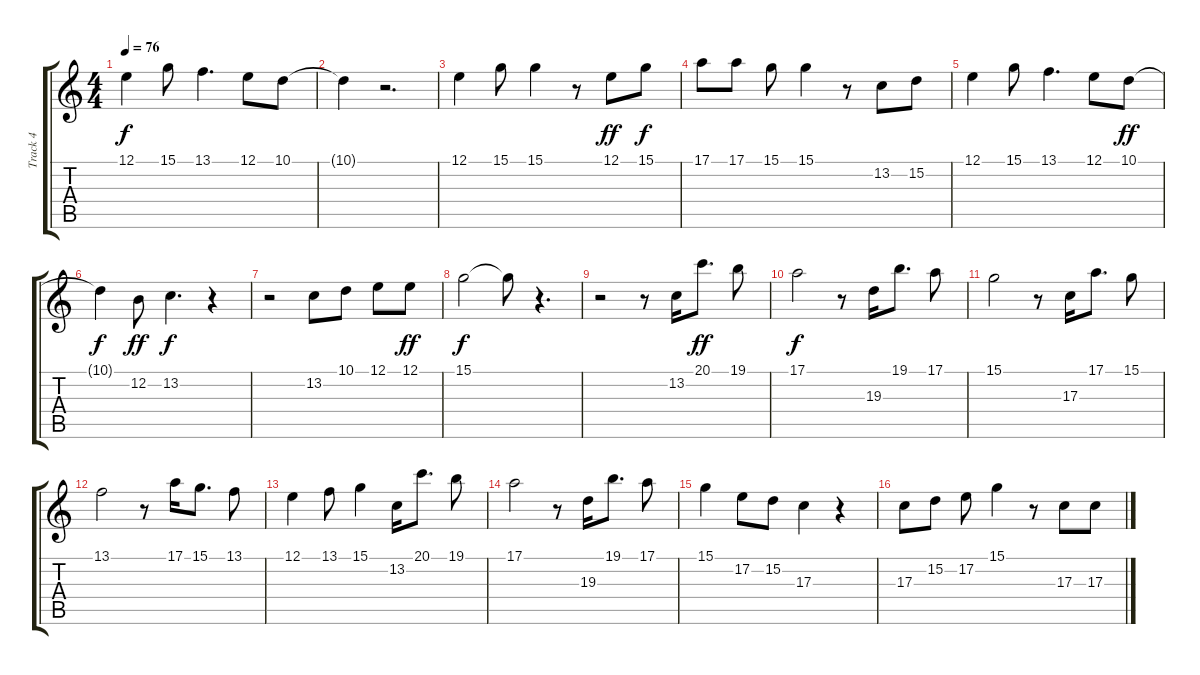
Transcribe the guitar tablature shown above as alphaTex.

\track ("Track 4" "Track 4") {instrument panflute}
\staff {score tabs}
\tuning (E4 B3 G3 D3 A2 E2) {hide}
\ts (4 4)
\tempo 76
\clef g2
\ks c
12.1.4{dy f} 15.1.8 13.1.4{d} 12.1.8 10.1.8 |
10.1{t}.4 r.2{d} |
12.1.4 15.1.8 15.1.4 r.8 12.1.8{dy ff} 15.1.8{dy f} |
17.1.8 17.1.8 15.1.8 15.1.4 r.8 13.2.8 15.2.8 |
12.1.4 15.1.8 13.1.4{d} 12.1.8 10.1.8{dy ff} |
10.1{t}.4{dy f} 12.2.8{dy ff} 13.2.4{d dy f} r.4 |
r.2 13.2.8 10.1.8 12.1.8 12.1.8{dy ff} |
15.1.2{dy f} 15.1{t}.8 r.4{d} |
r.2 r.8 13.2.16 20.1.8{d dy ff} 19.1.8 |
17.1.2{dy f} r.8 19.3.16 19.1.8{d} 17.1.8 |
15.1.2 r.8 17.3.16 17.1.8{d} 15.1.8 |
13.1.2 r.8 17.1.16 15.1.8{d} 13.1.8 |
12.1.4 13.1.8 15.1.4 13.2.16 20.1.8{d} 19.1.8 |
17.1.2 r.8 19.3.16 19.1.8{d} 17.1.8 |
15.1.4 17.2.8 15.2.8 17.3.4 r.4 |
17.3.8 15.2.8 17.2.8 15.1.4 r.8 17.3.8 17.3.8
